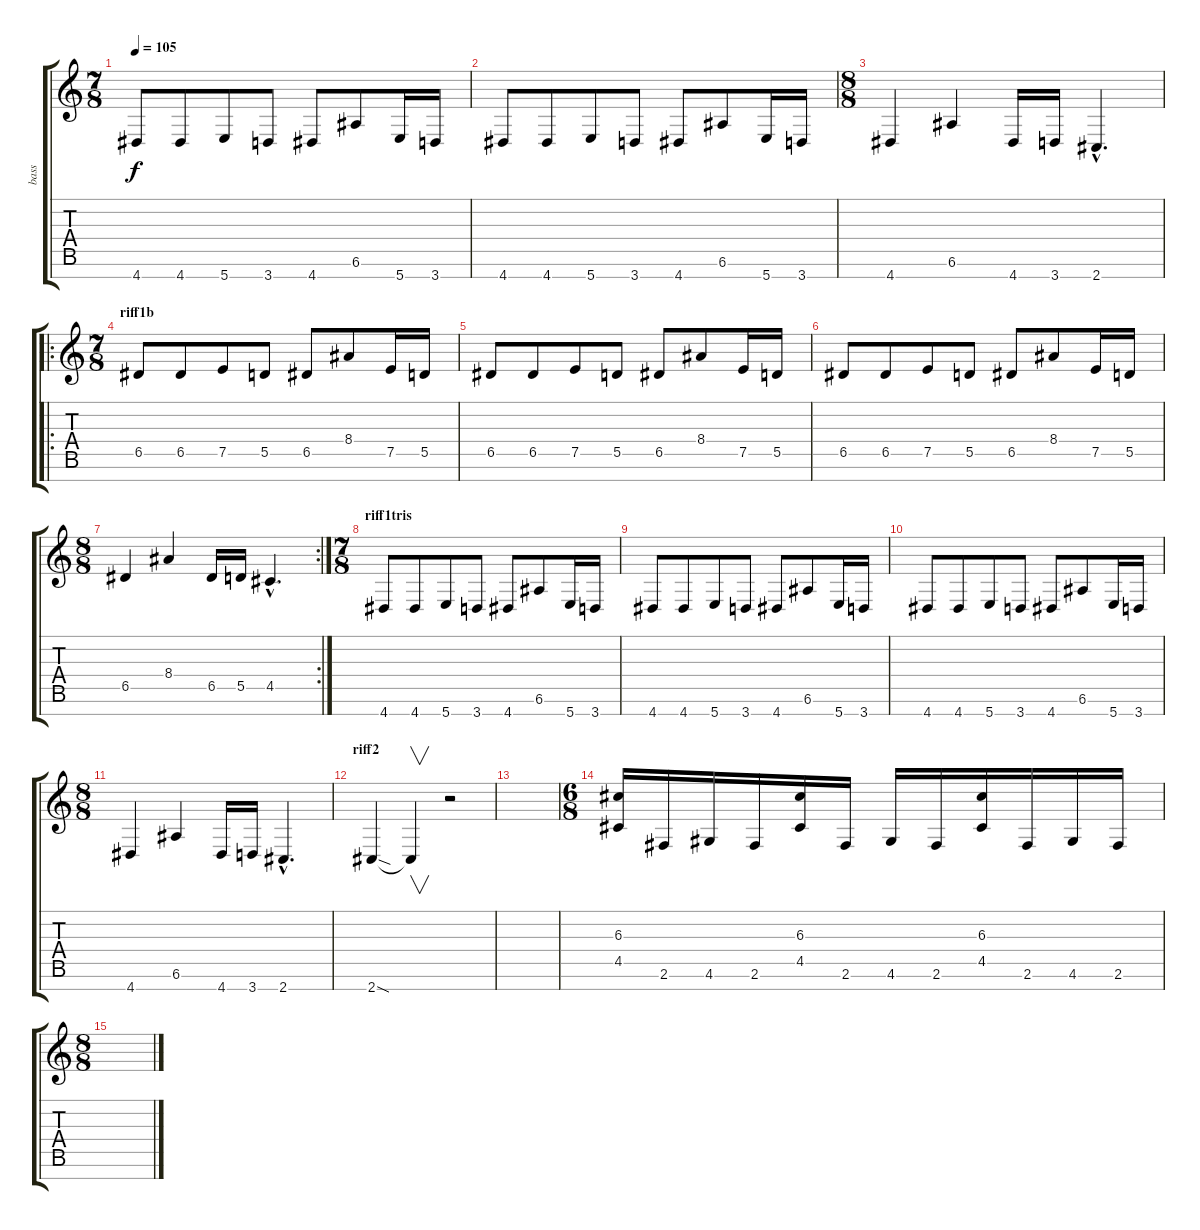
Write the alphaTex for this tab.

\track ("bass" "bass") {instrument electricbasspick}
\staff {score tabs}
\tuning (E4 B3 G3 D3 A2 E2 B1) {hide}
\ts (7 8)
\tempo 105
\clef g2
\ks c
4.7.8{dy f} 4.7.8 5.7.8 3.7.8 4.7.8 6.6.8 5.7.16 3.7.16 |
4.7.8 4.7.8 5.7.8 3.7.8 4.7.8 6.6.8 5.7.16 3.7.16 |
\ts (8 8)
4.7.4 6.6.4 4.7.16 3.7.16 2.7{hac}.4{d} |
\ro
\ts (7 8)
\section ("" "riff1b")
6.5.8 6.5.8 7.5.8 5.5.8 6.5.8 8.4.8 7.5.16 5.5.16 |
6.5.8 6.5.8 7.5.8 5.5.8 6.5.8 8.4.8 7.5.16 5.5.16 |
6.5.8 6.5.8 7.5.8 5.5.8 6.5.8 8.4.8 7.5.16 5.5.16 |
\rc 2
\ts (8 8)
6.5.4 8.4.4 6.5.16 5.5.16 4.5{hac}.4{d} |
\ts (7 8)
\section ("" "riff1tris")
4.7.8 4.7.8 5.7.8 3.7.8 4.7.8 6.6.8 5.7.16 3.7.16 |
4.7.8 4.7.8 5.7.8 3.7.8 4.7.8 6.6.8 5.7.16 3.7.16 |
4.7.8 4.7.8 5.7.8 3.7.8 4.7.8 6.6.8 5.7.16 3.7.16 |
\ts (8 8)
4.7.4 6.6.4 4.7.16 3.7.16 2.7{hac}.4{d} |
\section ("" "riff2")
2.7{sod}.4 2.7{t}.4{v} r.2 |
|
\ts (6 8)
(6.3 4.5).16 2.6.16 4.6.16 2.6.16 (6.3 4.5).16 2.6.16 4.6.16 2.6.16 (6.3 4.5).16 2.6.16 4.6.16 2.6.16 |
\ts (8 8)
